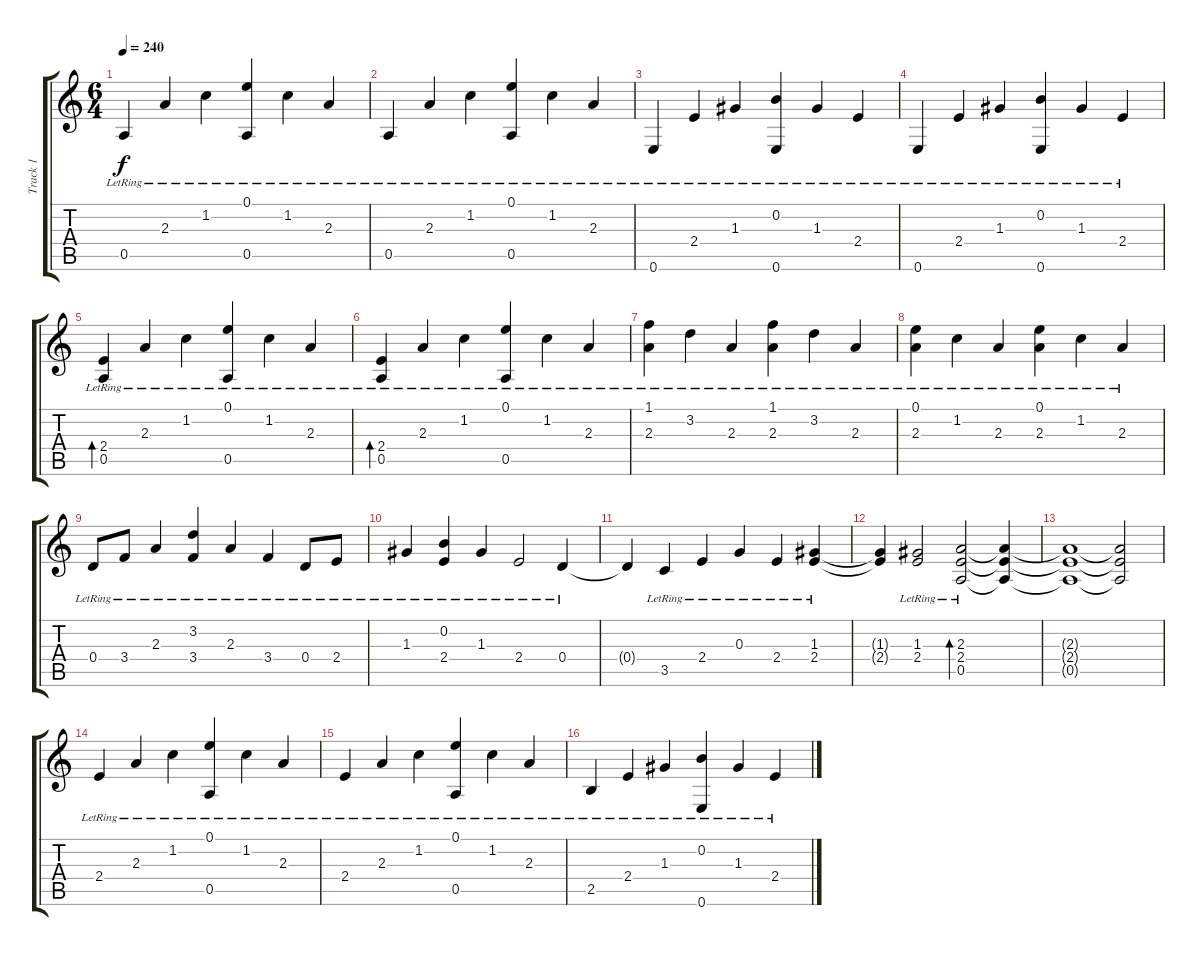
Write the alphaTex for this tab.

\track ("Track 1" "Track 1") {instrument electricguitarjazz}
\staff {score tabs}
\tuning (E4 B3 G3 D3 A2 E2) {hide}
\ts (6 4)
\tempo 240
\clef g2
\ks c
0.5{lr}.4{dy f} 2.3{lr}.4 1.2{lr}.4 (0.1{lr} 0.5{lr}).4 1.2{lr}.4 2.3{lr}.4 |
0.5{lr}.4 2.3{lr}.4 1.2{lr}.4 (0.1{lr} 0.5{lr}).4 1.2{lr}.4 2.3{lr}.4 |
0.6{lr}.4 2.4{lr}.4 1.3{lr}.4 (0.2{lr} 0.6{lr}).4 1.3{lr}.4 2.4{lr}.4 |
0.6{lr}.4 2.4{lr}.4 1.3{lr}.4 (0.2{lr} 0.6{lr}).4 1.3{lr}.4 2.4{lr}.4 |
(2.4{lr} 0.5{lr}).4{bd 240} 2.3{lr}.4 1.2{lr}.4 (0.1{lr} 0.5{lr}).4 1.2{lr}.4 2.3{lr}.4 |
(2.4{lr} 0.5{lr}).4{bd 240} 2.3{lr}.4 1.2{lr}.4 (0.1{lr} 0.5{lr}).4 1.2{lr}.4 2.3{lr}.4 |
(1.1{lr} 2.3{lr}).4 3.2{lr}.4 2.3{lr}.4 (1.1{lr} 2.3{lr}).4 3.2{lr}.4 2.3{lr}.4 |
(0.1{lr} 2.3{lr}).4 1.2{lr}.4 2.3{lr}.4 (0.1{lr} 2.3{lr}).4 1.2{lr}.4 2.3{lr}.4 |
0.4{lr}.8 3.4{lr}.8 2.3{lr}.4 (3.2{lr} 3.4{lr}).4 2.3{lr}.4 3.4{lr}.4 0.4{lr}.8 2.4{lr}.8 |
1.3{lr}.4 (0.2{lr} 2.4{lr}).4 1.3{lr}.4 2.4{lr}.2 0.4{lr}.4 |
0.4{t}.4 3.5{lr}.4 2.4{lr}.4 0.3{lr}.4 2.4{lr}.4 (1.3{lr} 2.4{lr}).4 |
(1.3{t} 2.4{t}).4 (1.3{lr} 2.4{lr}).2 (2.3{lr} 2.4{lr} 0.5{lr}).2{bd 480} (2.3{t} 2.4{t} 0.5{t}).4 |
(2.3{t} 2.4{t} 0.5{t}).1 (2.3{t} 2.4{t} 0.5{t}).2 |
2.4{lr}.4 2.3{lr}.4 1.2{lr}.4 (0.1{lr} 0.5{lr}).4 1.2{lr}.4 2.3{lr}.4 |
2.4{lr}.4 2.3{lr}.4 1.2{lr}.4 (0.1{lr} 0.5{lr}).4 1.2{lr}.4 2.3{lr}.4 |
2.5{lr}.4 2.4{lr}.4 1.3{lr}.4 (0.2{lr} 0.6{lr}).4 1.3{lr}.4 2.4{lr}.4
